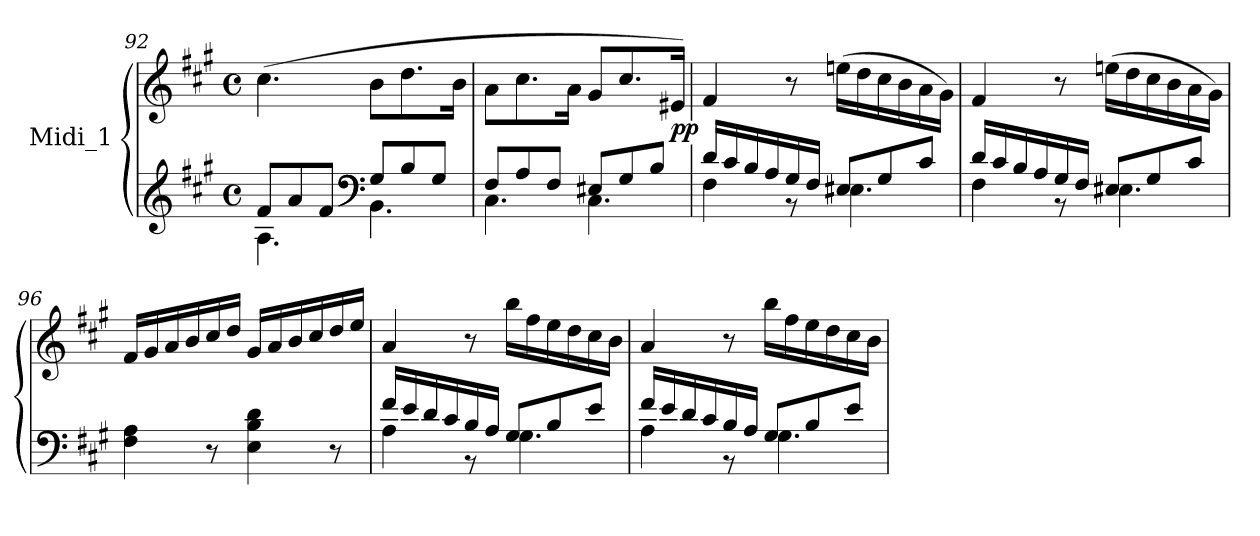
**kern	**kern	**dynam
*part1	*part1	*part1
*staff2	*staff1	*staff1/2
*I"Midi_1	*	*
!!LO:LB:g=z
*clefG2	*clefG2	*
*k[f#c#g#]	*k[f#c#g#]	*
*A:	*A:	*
*M4/4	*M4/4	*
*met(c)	*met(c)	*
*MM85	*MM85	*
=92	=92	=92
*^	*	*
8f#/L	4.A\	(4.cc#\	.
8a/	.	.	.
8f#/J	.	.	.
*clefF4	*	*	*
8G#i/L	4.BB\	8b\L	.
8B/	.	8.dd\	.
8G#/J	.	.	.
.	.	16b\Jk	.
=93	=93	=93	=93
8F#/L	4.C#\	8a\L	.
8A/	.	8.cc#\	.
8F#/J	.	.	.
.	.	16a\Jk	.
8E#X/L	4.C#\	8g#/L	.
8G#/	.	8.cc#/	.
8B/J	.	.	.
!	!	!	!LO:DY:b
.	.	16e#X/Jk)	pp
=94	=94	=94	=94
16d/LL	4F#\	4f#/	.
16c#/	.	.	.
16B/	.	.	.
16A/	.	.	.
16G#/	8r	8r	.
16F#/JJ	.	.	.
8E#X/L	4.E#\	(>16eeni\LL	.
.	.	16dd\	.
8G#/	.	16cc#\	.
.	.	16b\	.
8c#/J	.	16a\	.
.	.	16g#\JJ)	.
=95	=95	=95	=95
16d/LL	4F#\	4f#/	.
16c#/	.	.	.
16B/	.	.	.
16A/	.	.	.
16G#/	8r	8r	.
16F#/JJ	.	.	.
8E#X/L	4.E#\	(>16eeni\LL	.
.	.	16dd\	.
8G#/	.	16cc#\	.
.	.	16b\	.
8c#/J	.	16a\	.
.	.	16g#\JJ)	.
!!LO:PB:g=z
=96	=96	=96	=96
4F#\ 4A\	2ryy	16f#/LL	.
.	.	16g#/	.
.	.	16a/	.
.	.	16b/	.
8r	.	16cc#/	.
.	.	16dd/JJ	.
4E\ 4B\ 4d\	.	16g#/LL	.
.	.	16a/	.
.	4ryy	16b/	.
.	.	16cc#/	.
8r	.	16dd/	.
.	.	16ee/JJ	.
!!LO:LB:g=z
=97	=97	=97	=97
*	*	*MM85	*
16f#/LL	4A\	4a/	.
16e/	.	.	.
16d/	.	.	.
16c#/	.	.	.
16B/	8r	8r	.
16A/JJ	.	.	.
8G#/L	4.G#\	16bb\LL	.
.	.	16ff#\	.
8B/	.	16ee\	.
.	.	16dd\	.
8e/J	.	16cc#\	.
.	.	16b\JJ	.
=98	=98	=98	=98
16f#/LL	4A\	4a/	.
16e/	.	.	.
16d/	.	.	.
16c#/	.	.	.
16B/	8r	8r	.
16A/JJ	.	.	.
8G#/L	4.G#\	16bb\LL	.
.	.	16ff#\	.
8B/	.	16ee\	.
.	.	16dd\	.
8e/J	.	16cc#\	.
.	.	16b\JJ	.
*v	*v	*	*
=	=	=
*-	*-	*-
